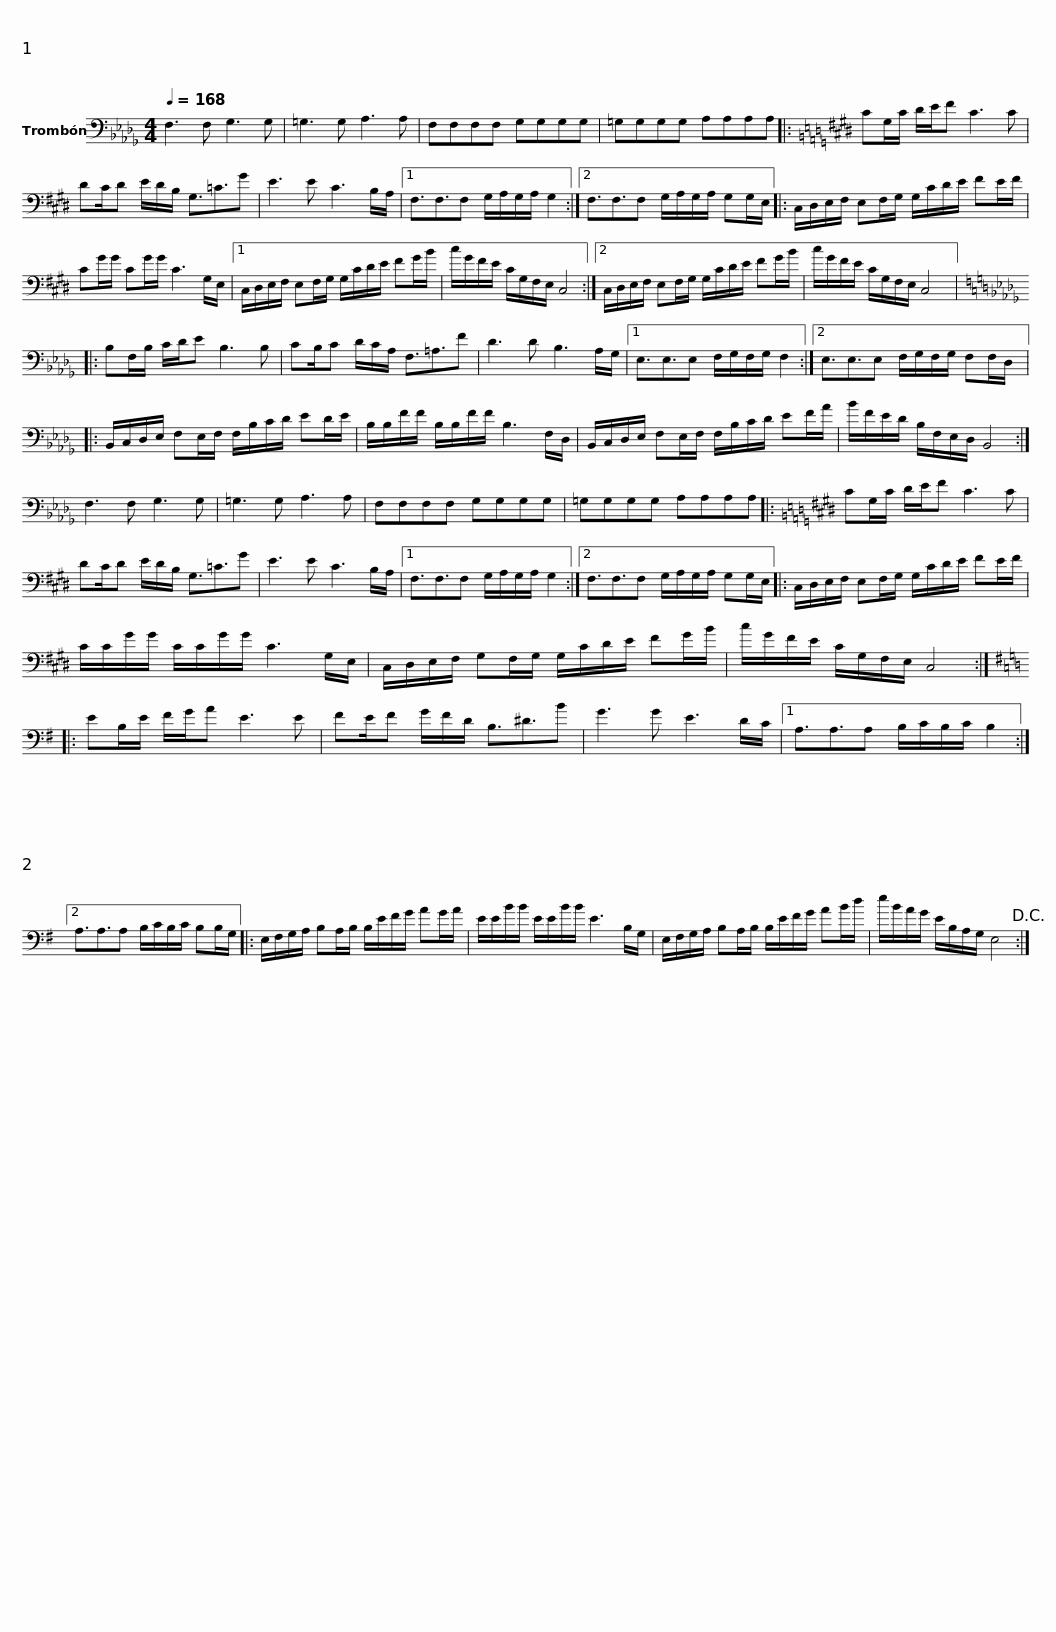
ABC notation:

X:1
L:1/8
Q:1/4=168
M:4/4
I:linebreak $
K:Db
V:1 bass
V:1
 F,3 F, G,3 G, | =G,3 G, A,3 A, | F,F,F,F, G,G,G,G, | =G,G,G,G, A,A,A,A, |:[K:E] CG,/C/ D/E/F C3 C |$ %5
 DC/D E/D/B,/ G,3/2=C3/2G | E3 E C3 B,/A,/ |1 F,3/2F,3/2F, G,/A,/G,/A,/ G,2 :|2 F,3/2F,3/2F, G,/A,/G,/A,/ G,G,/E,/ |:$ C,/D,/E,/F,/ E,F,/G,/ G,/C/D/E/ FE/F/ | %10
 CG/G/ CG/G/ C3 G,/E,/ |1 C,/D,/E,/F,/ E,F,/G,/ G,/C/D/E/ FG/B/ |$ c/G/F/E/ C/G,/F,/E,/ C,4 :|2 C,/D,/E,/F,/ E,F,/G,/ G,/C/D/E/ FG/B/ | c/G/F/E/ C/G,/F,/E,/ C,4 |:$ %15
[K:Db] B,F,/B,/ C/D/E B,3 B, | CB,/C D/C/A,/ F,3/2=A,3/2F | D3 D B,3 A,/G,/ |1 E,3/2E,3/2E, F,/G,/F,/G,/ F,2 :|2$ E,3/2E,3/2E, F,/G,/F,/G,/ F,F,/D,/ |: %20
 B,,/C,/D,/E,/ F,E,/F,/ F,/B,/C/D/ ED/E/ | B,/B,/F/F/ B,/B,/F/F/ B,3 F,/D,/ |$ B,,/C,/D,/E,/ F,E,/F,/ F,/B,/C/D/ EF/A/ | B/F/E/D/ B,/F,/E,/D,/ B,,4 :| F,3 F, G,3 G, | %25
 =G,3 G, A,3 A, |$ F,F,F,F, G,G,G,G, | =G,G,G,G, A,A,A,A, |:[K:E] CG,/C/ D/E/F C3 C | DC/D E/D/B,/ G,3/2=C3/2G |$ %30
 E3 E C3 B,/A,/ |1 F,3/2F,3/2F, G,/A,/G,/A,/ G,2 :|2 F,3/2F,3/2F, G,/A,/G,/A,/ G,G,/E,/ |: C,/D,/E,/F,/ E,F,/G,/ G,/C/D/E/ FE/F/ |$ C/C/G/G/ C/C/G/G/ C3 G,/E,/ | %35
 C,/D,/E,/F,/ G,F,/G,/ G,/C/D/E/ FG/B/ | c/G/F/E/ C/G,/F,/E,/ C,4 ::$[K:G] EB,/E/ F/G/A E3 E | FE/F G/F/D/ B,3/2^D3/2B | G3 G E3 D/C/ |1 %40
 A,3/2A,3/2A, B,/C/B,/C/ B,2 :|2$ A,3/2A,3/2A, B,/C/B,/C/ B,B,/G,/ |: E,/F,/G,/A,/ B,A,/B,/ B,/E/F/G/ AG/A/ | E/E/B/B/ E/E/B/B/ E3 B,/G,/ |$ E,/F,/G,/A,/ B,A,/B,/ B,/E/F/G/ AB/d/ | %45
 e/B/A/G/ E/B,/A,/G,/ E,4!D.C.! :| %46
